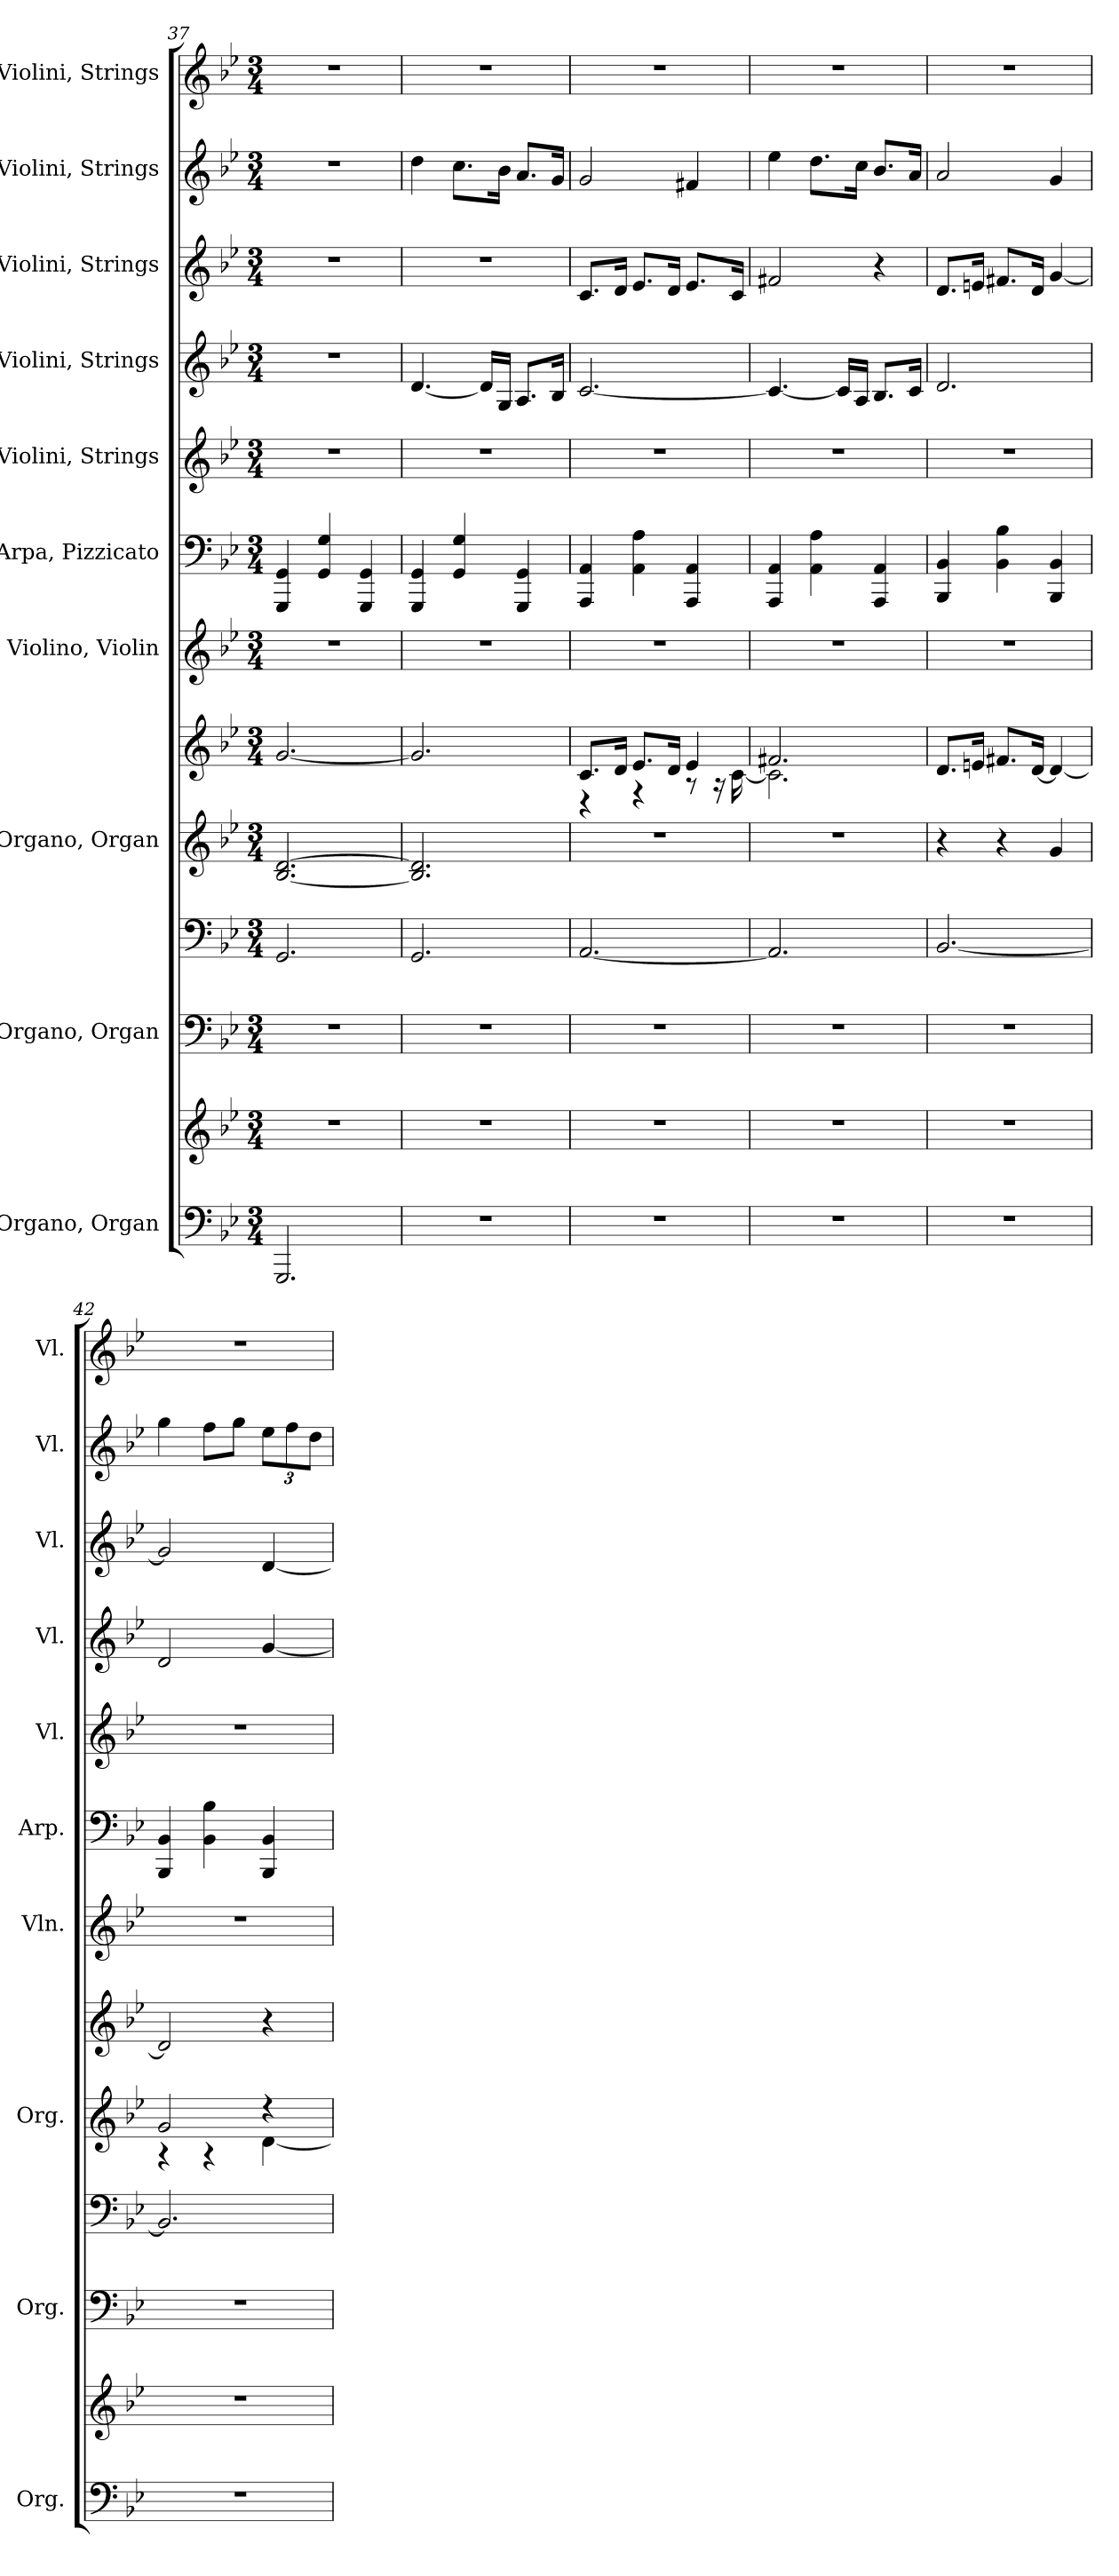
**kern	**kern	**kern	**kern	**kern	**kern	**kern	**kern	**kern	**kern	**kern	**kern	**kern
*part10	*part10	*part9	*part9	*part8	*part8	*part7	*part6	*part5	*part4	*part3	*part2	*part1
*staff13	*staff12	*staff11	*staff10	*staff9	*staff8	*staff7	*staff6	*staff5	*staff4	*staff3	*staff2	*staff1
*I"Organo, Organ	*	*I"Organo, Organ	*	*I"Organo, Organ	*	*I"Violino, Violin	*I"Arpa, Pizzicato	*I"Violini, Strings	*I"Violini, Strings	*I"Violini, Strings	*I"Violini, Strings	*I"Violini, Strings
*I'Org.	*	*I'Org.	*	*I'Org.	*	*I'Vln.	*I'Arp.	*I'Vl.	*I'Vl.	*I'Vl.	*I'Vl.	*I'Vl.
*clefF4	*clefG2	*clefF4	*clefF4	*clefG2	*clefG2	*clefG2	*clefF4	*clefG2	*clefG2	*clefG2	*clefG2	*clefG2
*k[b-e-]	*k[b-e-]	*k[b-e-]	*k[b-e-]	*k[b-e-]	*k[b-e-]	*k[b-e-]	*k[b-e-]	*k[b-e-]	*k[b-e-]	*k[b-e-]	*k[b-e-]	*k[b-e-]
*M3/4	*M3/4	*M3/4	*M3/4	*M3/4	*M3/4	*M3/4	*M3/4	*M3/4	*M3/4	*M3/4	*M3/4	*M3/4
=37	=37	=37	=37	=37	=37	=37	=37	=37	=37	=37	=37	=37
2.GGG/	2.r	2.r	2.GG/	[2.B-/ [2.d/	[2.g/	2.r	4GGG/ 4GG/	2.r	2.r	2.r	2.r	2.r
.	.	.	.	.	.	.	4GG/ 4G/	.	.	.	.	.
.	.	.	.	.	.	.	4GGG/ 4GG/	.	.	.	.	.
=38	=38	=38	=38	=38	=38	=38	=38	=38	=38	=38	=38	=38
2.r	2.r	2.r	2.GG/	2.B-/] 2.d/]	2.g/]	2.r	4GGG/ 4GG/	2.r	[4.d/	2.r	4dd\	2.r
.	.	.	.	.	.	.	4GG/ 4G/	.	.	.	8.cc\L	.
.	.	.	.	.	.	.	.	.	16d/LL]	.	.	.
.	.	.	.	.	.	.	.	.	16G/JJ	.	16b-\Jk	.
.	.	.	.	.	.	.	4GGG/ 4GG/	.	8.A/L	.	8.a/L	.
.	.	.	.	.	.	.	.	.	16B-/Jk	.	16g/Jk	.
=39	=39	=39	=39	=39	=39	=39	=39	=39	=39	=39	=39	=39
*	*	*	*	*	*^	*	*	*	*	*	*	*
2.r	2.r	2.r	[2.AA/	2.r	8.c/L	4r	2.r	4AAA/ 4AA/	2.r	[2.c/	8.c/L	2g/	2.r
.	.	.	.	.	16d/Jk	.	.	.	.	.	16d/Jk	.	.
.	.	.	.	.	8.e-/L	4r	.	4AA\ 4A\	.	.	8.e-/L	.	.
.	.	.	.	.	16d/Jk	.	.	.	.	.	16d/Jk	.	.
.	.	.	.	.	4e-/	8r	.	4AAA/ 4AA/	.	.	8.e-/L	4f#X/	.
.	.	.	.	.	.	16r	.	.	.	.	.	.	.
.	.	.	.	.	.	[16c\	.	.	.	.	16c/Jk	.	.
=40	=40	=40	=40	=40	=40	=40	=40	=40	=40	=40	=40	=40	=40
2.r	2.r	2.r	2.AA/]	2.r	2.f#X/	2.c\]	2.r	4AAA/ 4AA/	2.r	4.c/_	2f#X/	4ee-\	2.r
.	.	.	.	.	.	.	.	4AA\ 4A\	.	.	.	8.dd\L	.
.	.	.	.	.	.	.	.	.	.	16c/LL]	.	.	.
.	.	.	.	.	.	.	.	.	.	16A/JJ	.	16cc\Jk	.
.	.	.	.	.	.	.	.	4AAA/ 4AA/	.	8.B-/L	4r	8.b-/L	.
.	.	.	.	.	.	.	.	.	.	16c/Jk	.	16a/Jk	.
*	*	*	*	*	*v	*v	*	*	*	*	*	*	*
!!LO:PB:g=z
=41	=41	=41	=41	=41	=41	=41	=41	=41	=41	=41	=41	=41
2.r	2.r	2.r	[2.BB-/	4r	8.d/L	2.r	4BBB-/ 4BB-/	2.r	2.d/	8.d/L	2a/	2.r
.	.	.	.	.	16en/Jk	.	.	.	.	16en/Jk	.	.
.	.	.	.	4r	8.f#X/L	.	4BB-\ 4B-\	.	.	8.f#X/L	.	.
.	.	.	.	.	[16d/Jk	.	.	.	.	16d/Jk	.	.
.	.	.	.	4g/	4d/_	.	4BBB-/ 4BB-/	.	.	[4g/	4g/	.
=42	=42	=42	=42	=42	=42	=42	=42	=42	=42	=42	=42	=42
*	*	*	*	*^	*	*	*	*	*	*	*	*
2.r	2.r	2.r	2.BB-/]	2g/	4r	2d/]	2.r	4BBB-/ 4BB-/	2.r	2d/	2g/]	4gg\	2.r
.	.	.	.	.	4r	.	.	4BB-\ 4B-\	.	.	.	8ff\L	.
.	.	.	.	.	.	.	.	.	.	.	.	8gg\J	.
*	*	*	*	*	*	*	*	*	*	*	*	*Xbrackettup	*
.	.	.	.	4r	[4d\	4r	.	4BBB-/ 4BB-/	.	[4g/	[4d/	12ee-\L	.
.	.	.	.	.	.	.	.	.	.	.	.	12ff\	.
.	.	.	.	.	.	.	.	.	.	.	.	12dd\J	.
*	*	*	*	*v	*v	*	*	*	*	*	*	*	*
=	=	=	=	=	=	=	=	=	=	=	=	=
*-	*-	*-	*-	*-	*-	*-	*-	*-	*-	*-	*-	*-
